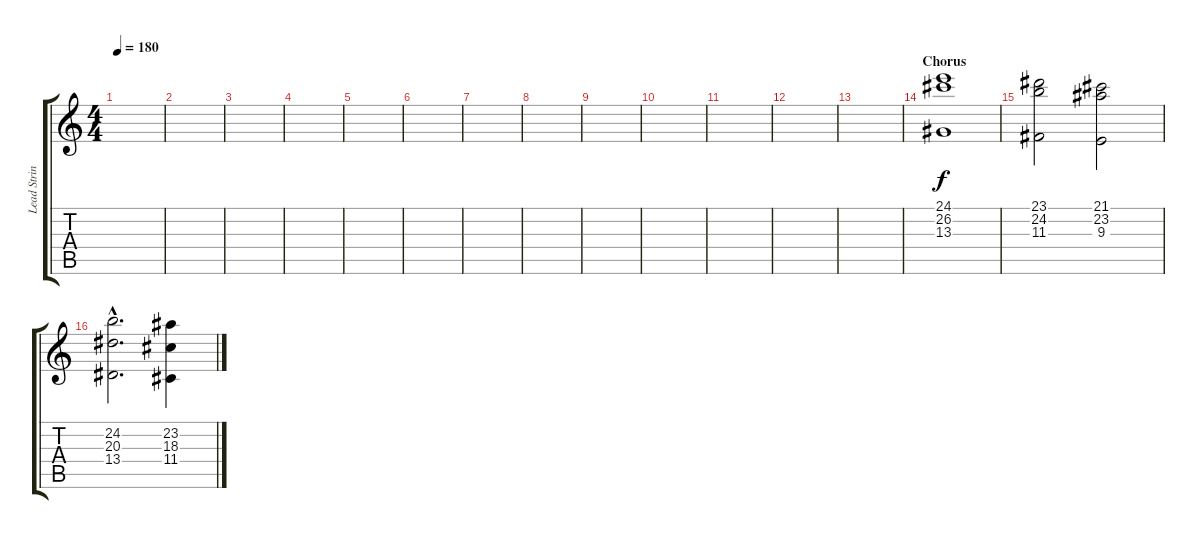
\track ("Lead Strings" "Lead Strin") {instrument stringensemble1}
\staff {score tabs}
\tuning (E4 B3 G3 D3 A2 E2) {hide}
\ts (4 4)
\tempo 180
\clef g2
\ks c
|
|
|
|
|
|
|
|
|
|
|
|
|
\section ("" "Chorus")
(24.1 26.2 13.3).1{volume 13} |
(23.1 24.2 11.3).2 (21.1 23.2 9.3).2 |
(24.2{hac} 20.3{hac} 13.4{hac}).2{d} (23.2 18.3 11.4).4
